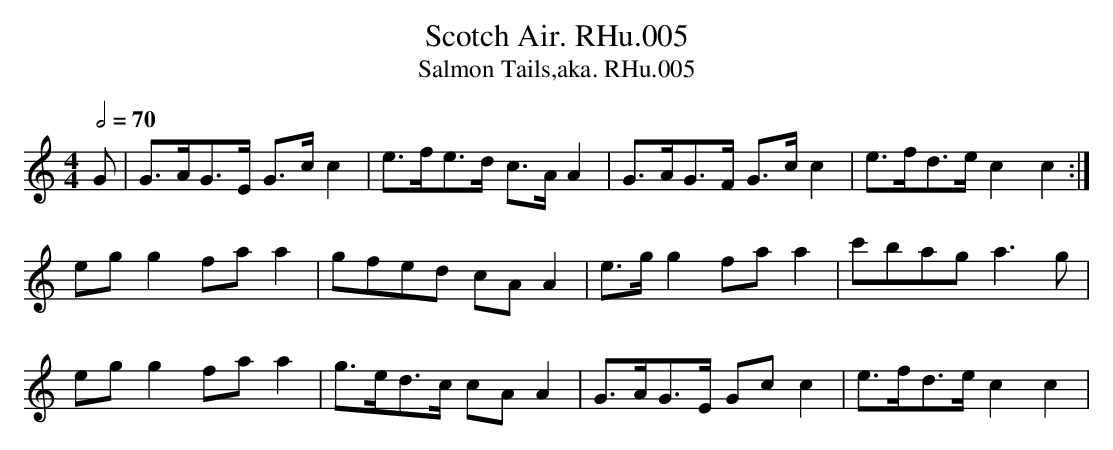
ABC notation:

X:1
T:Scotch Air. RHu.005
T:Salmon Tails,aka. RHu.005
L:1/8
M:4/4
Q:1/2=70
K:C
G|G>AG>E G>c c2|e>fe>d c>A A2|G>AG>F G>cc2|e>fd>e c2c2:|!
eg g2faa2|gfed cAA2|e>gg2 faa2|c'bag a3g|!
egg2faa2|g>ed>c cAA2|G>AG>E Gcc2|e>fd>e c2c2|
